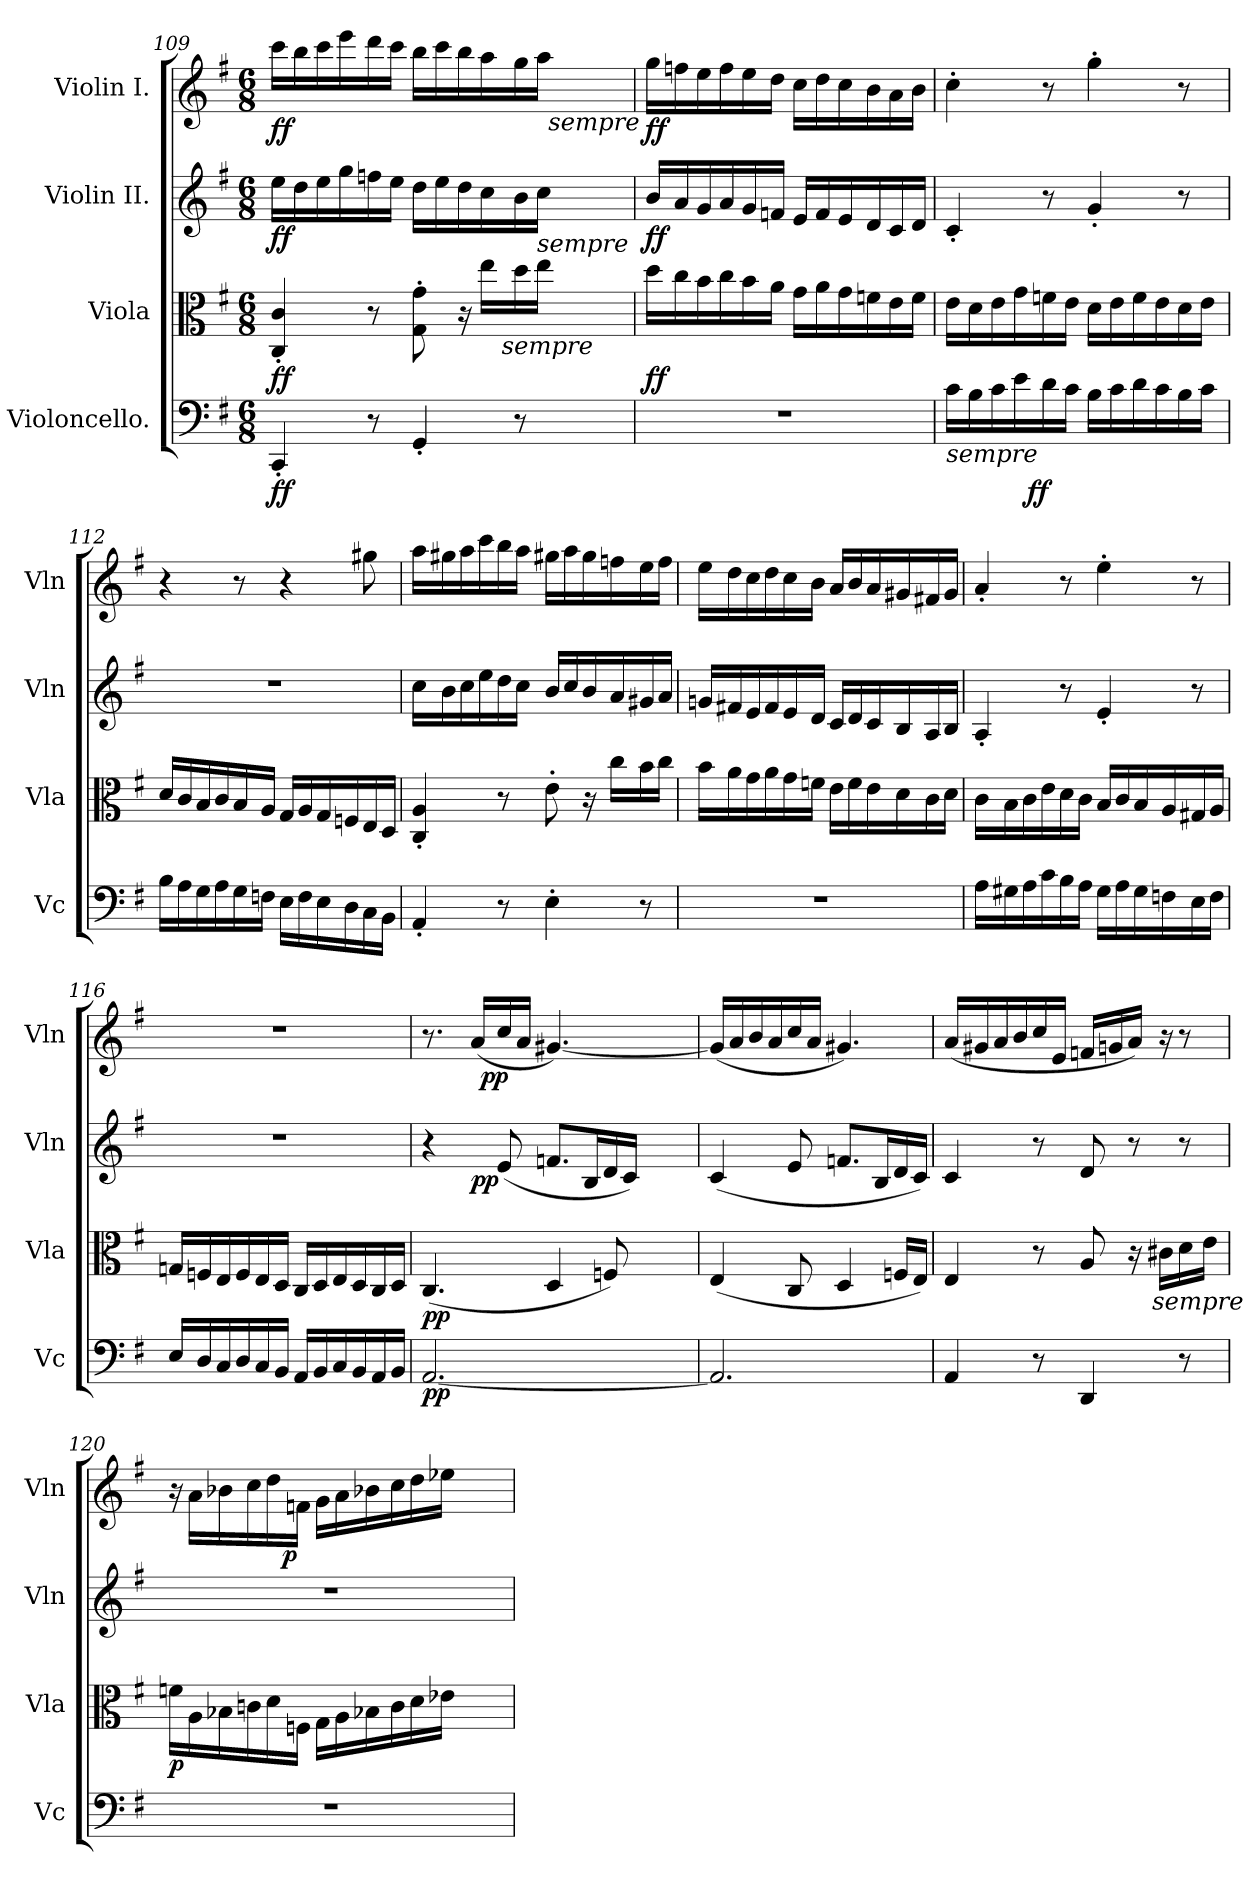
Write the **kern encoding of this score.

**kern	**dynam	**kern	**dynam	**kern	**dynam	**kern	**dynam
*part4	*part4	*part3	*part3	*part2	*part2	*part1	*part1
*staff4	*staff4	*staff3	*staff3	*staff2	*staff2	*staff1	*staff1
*I"Violoncello.	*	*I"Viola	*	*I"Violin II.	*	*I"Violin I.	*
*I'Vc	*	*I'Vla	*	*I'Vln	*	*I'Vln	*
*clefF4	*	*clefC3	*	*clefG2	*	*clefG2	*
*k[f#]	*	*k[f#]	*	*k[f#]	*	*k[f#]	*
*e:	*	*e:	*	*e:	*	*e:	*
*M6/8	*	*M6/8	*	*M6/8	*	*M6/8	*
=109	=109	=109	=109	=109	=109	=109	=109
!	!LO:DY:b	!	!LO:DY:b	!	!LO:DY:b	!	!LO:DY:b
*	*	*^	*	*	*	*^	*
4CC'</	ff	4C/'< 4c/'<	2ryy	ff	16ee\LL	ff	16ccc\LL	2ryy	ff
.	.	.	.	.	16dd\	.	16bb\	.	.
.	.	.	.	.	16ee\	.	16ccc\	.	.
.	.	.	.	.	16gg\	.	16eee\	.	.
8r	.	8r	.	.	16ffn\	.	16ddd\	.	.
.	.	.	.	.	16ee\JJ	.	16ccc\JJ	.	.
4GG'</	.	8G\'> 8g\'>	.	.	16dd\LL	.	16bb\LL	.	.
.	.	.	.	.	16ee\	.	16ccc\	.	.
.	.	16r	16ryy	.	16dd\	.	16bb\	8ryy	.
.	.	16ee\LL	32ryy	.	16cc\	.	16aa\	.	.
.	.	.	256ryy	.	.	.	.	.	.
.	.	.	512ryy	.	.	.	.	.	.
.	.	.	2048ryy	.	.	.	.	.	.
!	!	!	!LO:TX:b:i:t=sempre	!	!	!	!	!	!
.	.	.	8ryy	.	.	.	.	.	.
8r	.	16dd\	.	.	16b\	.	16gg\	16ryy	.
!	!	!	!	!	!LO:TX:b:i:t=sempre	!	!	!	!
.	.	16ee\JJ	.	.	16cc\JJ	.	16aa\JJ	128ryy	.
.	.	.	.	.	.	.	.	256ryy	.
.	.	.	.	.	.	.	.	2048.ryy	.
!	!	!	!	!	!	!	!	!LO:TX:b:i:t=sempre	!
.	.	.	.	.	.	.	.	32ryy	.
.	.	.	64ryy	.	.	.	.	.	.
.	.	.	.	.	.	.	.	64ryy	.
.	.	.	128ryy	.	.	.	.	.	.
.	.	.	.	.	.	.	.	512ryy	.
.	.	.	1024.ryy	.	.	.	.	.	.
.	.	.	.	.	.	.	.	1024ryy	.
.	.	.	.	.	.	.	.	4096ryy	.
=110	=110	=110	=110	=110	=110	=110	=110	=110	=110
!	!	!	!	!LO:DY:b	!	!LO:DY:b	!	!	!LO:DY:b
*	*	*v	*v	*	*	*	*v	*v	*
2.r	.	16dd\LL	ff	16b/LL	ff	16gg\LL	ff
.	.	16cc\	.	16a/	.	16ffn\	.
.	.	16b\	.	16g/	.	16ee\	.
.	.	16cc\	.	16a/	.	16ff\	.
.	.	16b\	.	16g/	.	16ee\	.
.	.	16a\JJ	.	16fn/JJ	.	16dd\JJ	.
.	.	16g\LL	.	16e/LL	.	16cc\LL	.
.	.	16a\	.	16f/	.	16dd\	.
.	.	16g\	.	16e/	.	16cc\	.
.	.	16fn\	.	16d/	.	16b\	.
.	.	16e\	.	16c/	.	16a\	.
.	.	16f\JJ	.	16d/JJ	.	16b\JJ	.
=111	=111	=111	=111	=111	=111	=111	=111
*^	*	*	*	*	*	*	*
!LO:TX:b:i:t=sempre	!	!	!	!	!	!	!	!
16c\LL	8..ryy	.	16e\LL	.	4c'</	.	4cc'>\	.
16B\	.	.	16d\	.	.	.	.	.
16c\	.	.	16e\	.	.	.	.	.
16e\	.	.	16g\	.	.	.	.	.
!	!	!LO:DY:b	!	!	!	!	!	!
.	2ryy	ff	.	.	.	.	.	.
16d\	.	.	16fn\	.	8r	.	8r	.
16c\JJ	.	.	16e\JJ	.	.	.	.	.
16B\LL	.	.	16d\LL	.	4g'</	.	4gg'>\	.
16c\	.	.	16e\	.	.	.	.	.
16d\	.	.	16f\	.	.	.	.	.
16c\	.	.	16e\	.	.	.	.	.
16B\	.	.	16d\	.	8r	.	8r	.
16c\JJ	.	.	16e\JJ	.	.	.	.	.
.	32ryy	.	.	.	.	.	.	.
*v	*v	*	*	*	*	*	*	*
=112	=112	=112	=112	=112	=112	=112	=112
16B\LL	.	16d/LL	.	2.r	.	4r	.
16A\	.	16c/	.	.	.	.	.
16G\	.	16B/	.	.	.	.	.
16A\	.	16c/	.	.	.	.	.
16G\	.	16B/	.	.	.	8r	.
16Fn\JJ	.	16A/JJ	.	.	.	.	.
16E\LL	.	16G/LL	.	.	.	4r	.
16F\	.	16A/	.	.	.	.	.
16E\	.	16G/	.	.	.	.	.
16D\	.	16Fn/	.	.	.	.	.
16C\	.	16E/	.	.	.	8gg#X\	.
16BB\JJ	.	16D/JJ	.	.	.	.	.
!!LO:PB:g=z
=113	=113	=113	=113	=113	=113	=113	=113
4AA'</	.	4C/'< 4A/'<	.	16cc\LL	.	16aa\LL	.
.	.	.	.	16b\	.	16gg#X\	.
.	.	.	.	16cc\	.	16aa\	.
.	.	.	.	16ee\	.	16ccc\	.
8r	.	8r	.	16dd\	.	16bb\	.
.	.	.	.	16cc\JJ	.	16aa\JJ	.
4E'>\	.	8e'>\	.	16b/LL	.	16gg#X\LL	.
.	.	.	.	16cc/	.	16aa\	.
.	.	16r	.	16b/	.	16gg#\	.
.	.	16cc\LL	.	16a/	.	16ffn\	.
8r	.	16b\	.	16g#X/	.	16ee\	.
.	.	16cc\JJ	.	16a/JJ	.	16ff\JJ	.
=114	=114	=114	=114	=114	=114	=114	=114
2.r	.	16b\LL	.	16gn/LL	.	16ee\LL	.
.	.	16a\	.	16f#X/	.	16dd\	.
.	.	16g\	.	16e/	.	16cc\	.
.	.	16a\	.	16f#/	.	16dd\	.
.	.	16g\	.	16e/	.	16cc\	.
.	.	16fn\JJ	.	16d/JJ	.	16b\JJ	.
.	.	16e\LL	.	16c/LL	.	16a/LL	.
.	.	16f\	.	16d/	.	16b/	.
.	.	16e\	.	16c/	.	16a/	.
.	.	16d\	.	16B/	.	16g#X/	.
.	.	16c\	.	16A/	.	16f#X/	.
.	.	16d\JJ	.	16B/JJ	.	16g#/JJ	.
=115	=115	=115	=115	=115	=115	=115	=115
16A\LL	.	16c\LL	.	4A'</	.	4a'</	.
16G#X\	.	16B\	.	.	.	.	.
16A\	.	16c\	.	.	.	.	.
16c\	.	16e\	.	.	.	.	.
16B\	.	16d\	.	8r	.	8r	.
16A\JJ	.	16c\JJ	.	.	.	.	.
16G#\LL	.	16B/LL	.	4e'</	.	4ee'>\	.
16A\	.	16c/	.	.	.	.	.
16G#\	.	16B/	.	.	.	.	.
16Fn\	.	16A/	.	.	.	.	.
16E\	.	16G#X/	.	8r	.	8r	.
16F\JJ	.	16A/JJ	.	.	.	.	.
=116	=116	=116	=116	=116	=116	=116	=116
16E/LL	.	16Gn/LL	.	2.r	.	2.r	.
16D/	.	16Fn/	.	.	.	.	.
16C/	.	16E/	.	.	.	.	.
16D/	.	16F/	.	.	.	.	.
16C/	.	16E/	.	.	.	.	.
16BB/JJ	.	16D/JJ	.	.	.	.	.
16AA/LL	.	16C/LL	.	.	.	.	.
16BB/	.	16D/	.	.	.	.	.
16C/	.	16E/	.	.	.	.	.
16BB/	.	16D/	.	.	.	.	.
16AA/	.	16C/	.	.	.	.	.
16BB/JJ	.	16D/JJ	.	.	.	.	.
=117	=117	=117	=117	=117	=117	=117	=117
!	!LO:DY:b	!	!LO:DY:b	!	!	!	!
*	*	*	*	*^	*	*^	*
[2.AA/	pp	(<4.C/	pp	4r	8.ryy	.	8.r	8ryy	.
.	.	.	.	.	.	.	.	16ryy	.
!	!	!	!	!	!	!LO:DY:b	!	!	!
.	.	.	.	.	2ryy	pp	(>16a/LL	128ryy	.
.	.	.	.	.	.	.	.	256ryy	.
.	.	.	.	.	.	.	.	2048.ryy	.
!	!	!	!	!	!	!	!	!	!LO:DY:b
.	.	.	.	.	.	.	.	2ryy	pp
.	.	.	.	(<8e/	.	.	16cc/	.	.
.	.	.	.	.	.	.	16a/JJ	.	.
.	.	4D/	.	8.fn/L	.	.	[4.g#X/)	.	.
.	.	.	.	16B/L	.	.	.	.	.
.	.	8Fn/)	.	16d/	.	.	.	.	.
.	.	.	.	16c/JJ)	16ryy	.	.	.	.
.	.	.	.	.	.	.	.	32ryy	.
.	.	.	.	.	.	.	.	64ryy	.
.	.	.	.	.	.	.	.	512ryy	.
.	.	.	.	.	.	.	.	1024ryy	.
.	.	.	.	.	.	.	.	4096ryy	.
*	*	*	*	*v	*v	*	*	*	*
*	*	*	*	*	*	*v	*v	*
!!LO:LB:g=z
=118	=118	=118	=118	=118	=118	=118	=118
2.AA/]	.	(<4E/	.	(<4c/	.	(<16g#/LL]	.
.	.	.	.	.	.	16a/	.
.	.	.	.	.	.	16b/	.
.	.	.	.	.	.	16a/	.
.	.	8C/	.	8e/	.	16cc/	.
.	.	.	.	.	.	16a/JJ	.
.	.	4D/	.	8.fn/L	.	4.g#X/)	.
.	.	.	.	16B/L	.	.	.
.	.	16Fn/LL	.	16d/	.	.	.
.	.	16E/JJ)	.	16c/JJ)	.	.	.
=119	=119	=119	=119	=119	=119	=119	=119
*	*	*^	*	*	*	*	*
4AA/	.	4E/	2ryy	.	4c/	.	(<16a/LL	.
.	.	.	.	.	.	.	16g#X/	.
.	.	.	.	.	.	.	16a/	.
.	.	.	.	.	.	.	16b/	.
8r	.	8r	.	.	8r	.	16cc/	.
.	.	.	.	.	.	.	16e/JJ	.
4DD/	.	8A/	.	.	8d/	.	16fn/LL	.
.	.	.	.	.	.	.	16gn/	.
.	.	16r	32ryy	.	8r	.	16a/JJ)	.
.	.	.	64ryy	.	.	.	.	.
.	.	.	512..ryy	.	.	.	.	.
!	!	!	!LO:TX:b:i:t=sempre	!	!	!	!	!
.	.	.	8ryy	.	.	.	.	.
.	.	16c#X\LL	.	.	.	.	16r	.
8r	.	16d\	.	.	8r	.	8r	.
.	.	.	16ryy	.	.	.	.	.
.	.	16e\JJ	.	.	.	.	.	.
.	.	.	128ryy	.	.	.	.	.
.	.	.	256ryy	.	.	.	.	.
.	.	.	2048ryy	.	.	.	.	.
=120	=120	=120	=120	=120	=120	=120	=120	=120
!	!	!	!	!	!	!	!LO:TX:b:i:t=sempre	!
!	!	!	!	!LO:DY:b	!	!	!	!
*	*	*v	*v	*	*	*	*^	*
2.r	.	16fn\LL	p	2.r	.	16r	4ryy	.
.	.	16A\	.	.	.	16a\LL	.	.
.	.	16B-X\	.	.	.	16b-X\	.	.
.	.	16cn\	.	.	.	16cc\	.	.
.	.	16d\	.	.	.	16dd\	64ryy	.
.	.	.	.	.	.	.	128ryy	.
.	.	.	.	.	.	.	1024..ryy	.
!	!	!	!	!	!	!	!	!LO:DY:b
.	.	.	.	.	.	.	4ryy	p
.	.	16Fn\JJ	.	.	.	16fn\JJ	.	.
.	.	16G\LL	.	.	.	16g\LL	.	.
.	.	16A\	.	.	.	16a\	.	.
.	.	16B-X\	.	.	.	16b-X\	.	.
.	.	.	.	.	.	.	8ryy	.
.	.	16c\	.	.	.	16cc\	.	.
.	.	16d\	.	.	.	16dd\	.	.
.	.	.	.	.	.	.	16ryy	.
.	.	16e-X\JJ	.	.	.	16ee-X\JJ	.	.
.	.	.	.	.	.	.	32ryy	.
.	.	.	.	.	.	.	256ryy	.
.	.	.	.	.	.	.	512ryy	.
.	.	.	.	.	.	.	4096ryy	.
*	*	*	*	*	*	*v	*v	*
=	=	=	=	=	=	=	=
*-	*-	*-	*-	*-	*-	*-	*-
